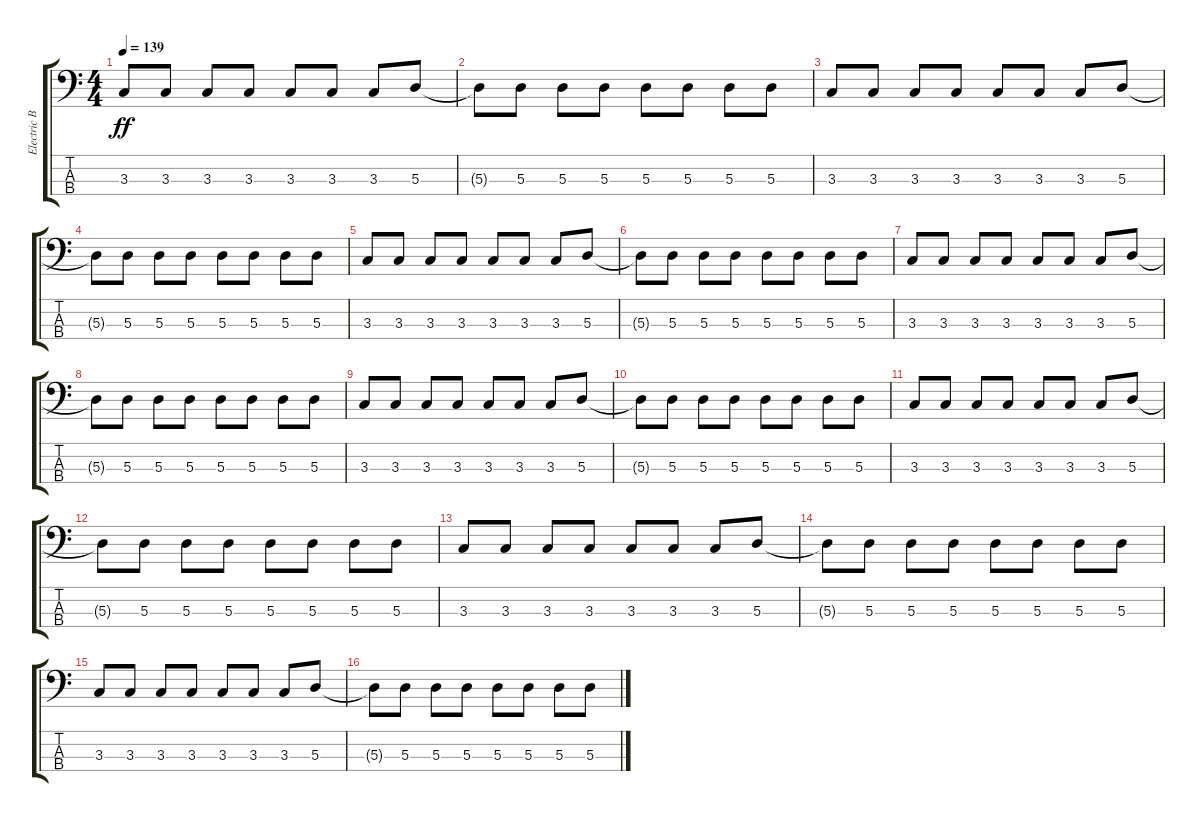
\track ("Electric Bass" "Electric B") {instrument electricbassfinger}
\staff {score tabs}
\tuning (G2 D2 A1 E1) {hide}
\ts (4 4)
\tempo 139
\clef f4
\ks c
3.3.8{dy ff} 3.3.8 3.3.8 3.3.8 3.3.8 3.3.8 3.3.8 5.3.8 |
5.3{t}.8 5.3.8 5.3.8 5.3.8 5.3.8 5.3.8 5.3.8 5.3.8 |
3.3.8 3.3.8 3.3.8 3.3.8 3.3.8 3.3.8 3.3.8 5.3.8 |
5.3{t}.8 5.3.8 5.3.8 5.3.8 5.3.8 5.3.8 5.3.8 5.3.8 |
3.3.8 3.3.8 3.3.8 3.3.8 3.3.8 3.3.8 3.3.8 5.3.8 |
5.3{t}.8 5.3.8 5.3.8 5.3.8 5.3.8 5.3.8 5.3.8 5.3.8 |
3.3.8 3.3.8 3.3.8 3.3.8 3.3.8 3.3.8 3.3.8 5.3.8 |
5.3{t}.8 5.3.8 5.3.8 5.3.8 5.3.8 5.3.8 5.3.8 5.3.8 |
3.3.8 3.3.8 3.3.8 3.3.8 3.3.8 3.3.8 3.3.8 5.3.8 |
5.3{t}.8 5.3.8 5.3.8 5.3.8 5.3.8 5.3.8 5.3.8 5.3.8 |
3.3.8 3.3.8 3.3.8 3.3.8 3.3.8 3.3.8 3.3.8 5.3.8 |
5.3{t}.8 5.3.8 5.3.8 5.3.8 5.3.8 5.3.8 5.3.8 5.3.8 |
3.3.8 3.3.8 3.3.8 3.3.8 3.3.8 3.3.8 3.3.8 5.3.8 |
5.3{t}.8 5.3.8 5.3.8 5.3.8 5.3.8 5.3.8 5.3.8 5.3.8 |
3.3.8 3.3.8 3.3.8 3.3.8 3.3.8 3.3.8 3.3.8 5.3.8 |
5.3{t}.8 5.3.8 5.3.8 5.3.8 5.3.8 5.3.8 5.3.8 5.3.8
